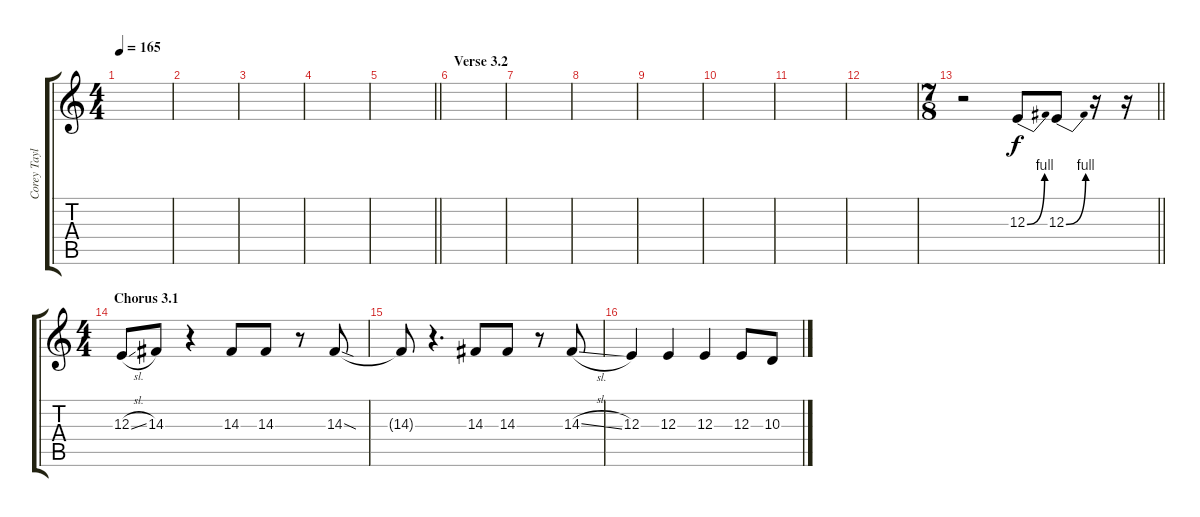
\track ("Corey Taylor" "Corey Tayl") {instrument lead2sawtooth}
\staff {score tabs}
\tuning (Db4 Ab3 E3 B2 Gb2 B1) {hide}
\ts (4 4)
\tempo 165
\clef g2
\ks c
|
|
|
|
\barLineRight lightlight
|
\section ("" "Verse 3.2")
|
|
|
|
|
|
|
\ts (7 8)
\barLineRight lightlight
r.2 12.3{be (bend 0 0 60 4)}.8 12.3{be (bend 0 0 60 4)}.8 r.16 r.16 |
\ts (4 4)
\section ("" "Chorus 3.1")
12.3{sl}.8 14.3.8 r.4 14.3.8 14.3.8 r.8 14.3{sod}.8 |
14.3{t}.8 r.4{d} 14.3.8 14.3.8 r.8 14.3{sl}.8 |
12.3.4 12.3.4 12.3.4 12.3.8 10.3.8
